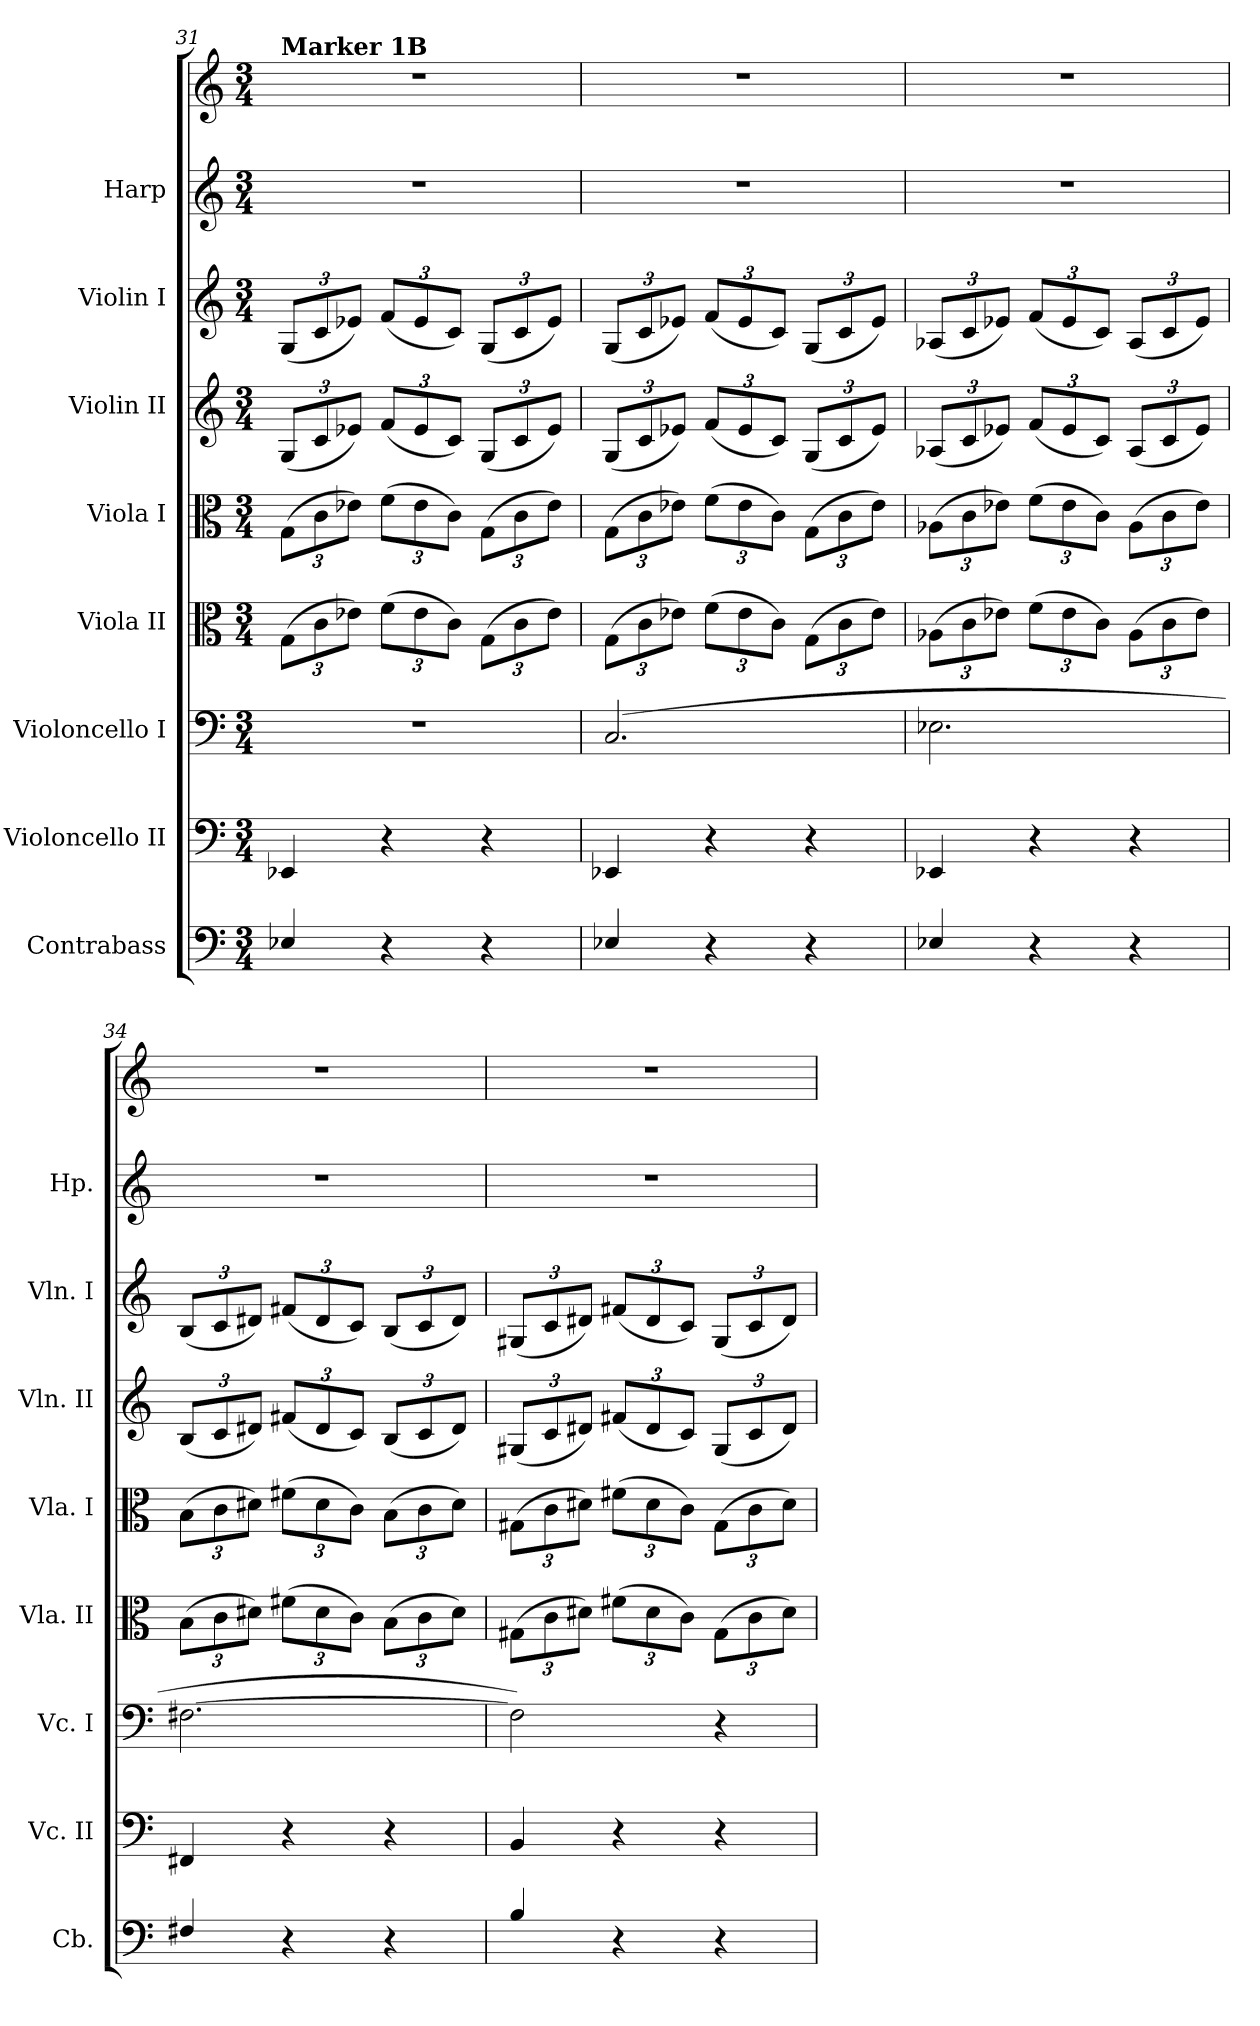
**kern	**kern	**kern	**kern	**kern	**kern	**kern	**kern	**kern
*part8	*part7	*part6	*part5	*part4	*part3	*part2	*part1	*part1
*staff9	*staff8	*staff7	*staff6	*staff5	*staff4	*staff3	*staff2	*staff1
*I"Contrabass	*I"Violoncello II	*I"Violoncello I	*I"Viola II	*I"Viola I	*I"Violin II	*I"Violin I	*I"Harp	*
*I'Cb.	*I'Vc. II	*I'Vc. I	*I'Vla. II	*I'Vla. I	*I'Vln. II	*I'Vln. I	*I'Hp.	*
!!LO:PB:g=z
*clefF4	*clefF4	*clefF4	*clefC3	*clefC3	*clefG2	*clefG2	*clefG2	*clefG2
*ITrd7c12	*	*	*	*	*	*	*	*
*k[]	*k[]	*k[]	*k[]	*k[]	*k[]	*k[]	*k[]	*k[]
*M3/4	*M3/4	*M3/4	*M3/4	*M3/4	*M3/4	*M3/4	*M3/4	*M3/4
*	*	*	*Xbrackettup	*Xbrackettup	*Xbrackettup	*Xbrackettup	*	*
=31	=31	=31	=31	=31	=31	=31	=31	=31
!	!	!	!	!	!	!	!	!LO:TX:a:B:t=Marker 1B
4EE-X/	4EE-X/	2.r	(12G\L	(12G\L	(12G/L	(12G/L	2.r	2.r
.	.	.	12c\	12c\	12c/	12c/	.	.
.	.	.	12e-X\J)	12e-X\J)	12e-X/J)	12e-X/J)	.	.
4r	4r	.	(12f\L	(12f\L	(12f/L	(12f/L	.	.
.	.	.	12e-\	12e-\	12e-/	12e-/	.	.
.	.	.	12c\J)	12c\J)	12c/J)	12c/J)	.	.
4r	4r	.	(12G\L	(12G\L	(12G/L	(12G/L	.	.
.	.	.	12c\	12c\	12c/	12c/	.	.
.	.	.	12e-\J)	12e-\J)	12e-/J)	12e-/J)	.	.
=32	=32	=32	=32	=32	=32	=32	=32	=32
4EE-X/	4EE-X/	(2.C/	(12G\L	(12G\L	(12G/L	(12G/L	2.r	2.r
.	.	.	12c\	12c\	12c/	12c/	.	.
.	.	.	12e-X\J)	12e-X\J)	12e-X/J)	12e-X/J)	.	.
4r	4r	.	(12f\L	(12f\L	(12f/L	(12f/L	.	.
.	.	.	12e-\	12e-\	12e-/	12e-/	.	.
.	.	.	12c\J)	12c\J)	12c/J)	12c/J)	.	.
4r	4r	.	(12G\L	(12G\L	(12G/L	(12G/L	.	.
.	.	.	12c\	12c\	12c/	12c/	.	.
.	.	.	12e-\J)	12e-\J)	12e-/J)	12e-/J)	.	.
=33	=33	=33	=33	=33	=33	=33	=33	=33
4EE-X/	4EE-X/	2.E-X\	(12A-X\L	(12A-X\L	(12A-X/L	(12A-X/L	2.r	2.r
.	.	.	12c\	12c\	12c/	12c/	.	.
.	.	.	12e-X\J)	12e-X\J)	12e-X/J)	12e-X/J)	.	.
4r	4r	.	(12f\L	(12f\L	(12f/L	(12f/L	.	.
.	.	.	12e-\	12e-\	12e-/	12e-/	.	.
.	.	.	12c\J)	12c\J)	12c/J)	12c/J)	.	.
4r	4r	.	(12A-\L	(12A-\L	(12A-/L	(12A-/L	.	.
.	.	.	12c\	12c\	12c/	12c/	.	.
.	.	.	12e-\J)	12e-\J)	12e-/J)	12e-/J)	.	.
=34	=34	=34	=34	=34	=34	=34	=34	=34
4FF#X/	4FF#X/	[2.F#X\	(12B\L	(12B\L	(12B/L	(12B/L	2.r	2.r
.	.	.	12c\	12c\	12c/	12c/	.	.
.	.	.	12d#X\J)	12d#X\J)	12d#X/J)	12d#X/J)	.	.
4r	4r	.	(12f#X\L	(12f#X\L	(12f#X/L	(12f#X/L	.	.
.	.	.	12d#\	12d#\	12d#/	12d#/	.	.
.	.	.	12c\J)	12c\J)	12c/J)	12c/J)	.	.
4r	4r	.	(12B\L	(12B\L	(12B/L	(12B/L	.	.
.	.	.	12c\	12c\	12c/	12c/	.	.
.	.	.	12d#\J)	12d#\J)	12d#/J)	12d#/J)	.	.
=35	=35	=35	=35	=35	=35	=35	=35	=35
4BB/	4BB/	2F#\])	(12G#X\L	(12G#X\L	(12G#X/L	(12G#X/L	2.r	2.r
.	.	.	12c\	12c\	12c/	12c/	.	.
.	.	.	12d#X\J)	12d#X\J)	12d#X/J)	12d#X/J)	.	.
4r	4r	.	(12f#X\L	(12f#X\L	(12f#X/L	(12f#X/L	.	.
.	.	.	12d#\	12d#\	12d#/	12d#/	.	.
.	.	.	12c\J)	12c\J)	12c/J)	12c/J)	.	.
4r	4r	4r	(12G#\L	(12G#\L	(12G#/L	(12G#/L	.	.
.	.	.	12c\	12c\	12c/	12c/	.	.
.	.	.	12d#\J)	12d#\J)	12d#/J)	12d#/J)	.	.
=	=	=	=	=	=	=	=	=
*-	*-	*-	*-	*-	*-	*-	*-	*-
